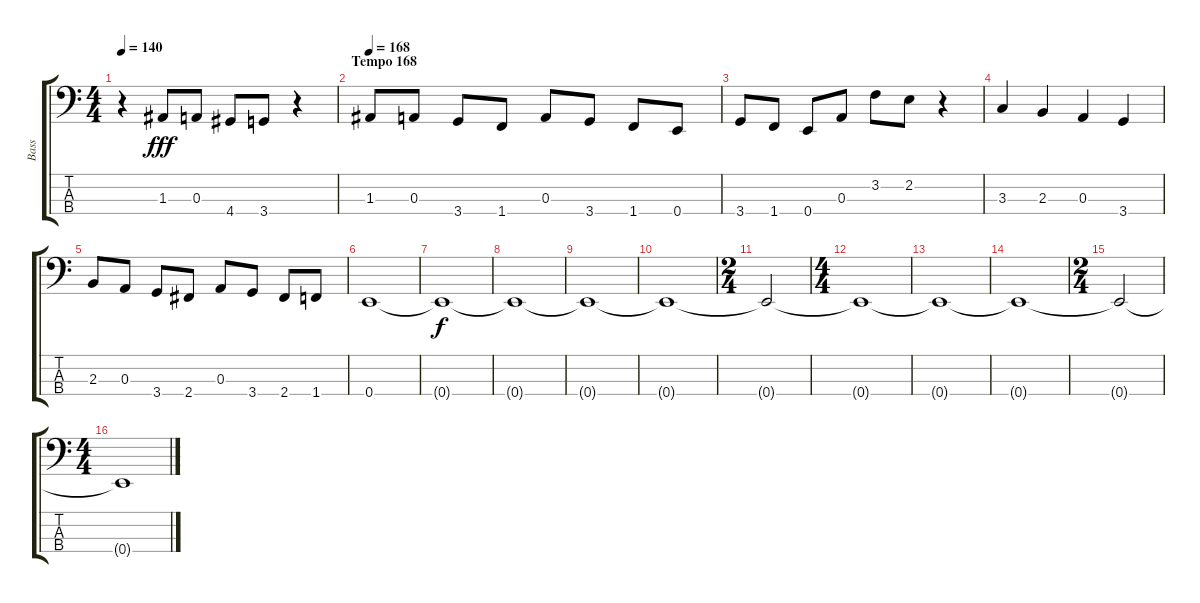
\track ("Bass" "Bass") {instrument electricbasspick}
\staff {score tabs}
\tuning (G2 D2 A1 E1) {hide}
\ts (4 4)
\tempo 140
\clef f4
\ks c
r.4{dy fff} 1.3.8 0.3.8 4.4.8 3.4.8 r.4 |
\section ("" "Tempo 168")
\tempo 168
1.3.8 0.3.8 3.4.8 1.4.8 0.3.8 3.4.8 1.4.8 0.4.8 |
3.4.8 1.4.8 0.4.8 0.3.8 3.2.8 2.2.8 r.4 |
3.3.4 2.3.4 0.3.4 3.4.4 |
2.3.8 0.3.8 3.4.8 2.4.8 0.3.8 3.4.8 2.4.8 1.4.8 |
0.4.1{volume 14} |
0.4{t}.1{dy f} |
0.4{t}.1{volume 12} |
0.4{t}.1 |
0.4{t}.1{volume 10} |
\ts (2 4)
0.4{t}.2 |
\ts (4 4)
0.4{t}.1{volume 8} |
0.4{t}.1 |
0.4{t}.1{volume 6} |
\ts (2 4)
0.4{t}.2 |
\ts (4 4)
0.4{t}.1
